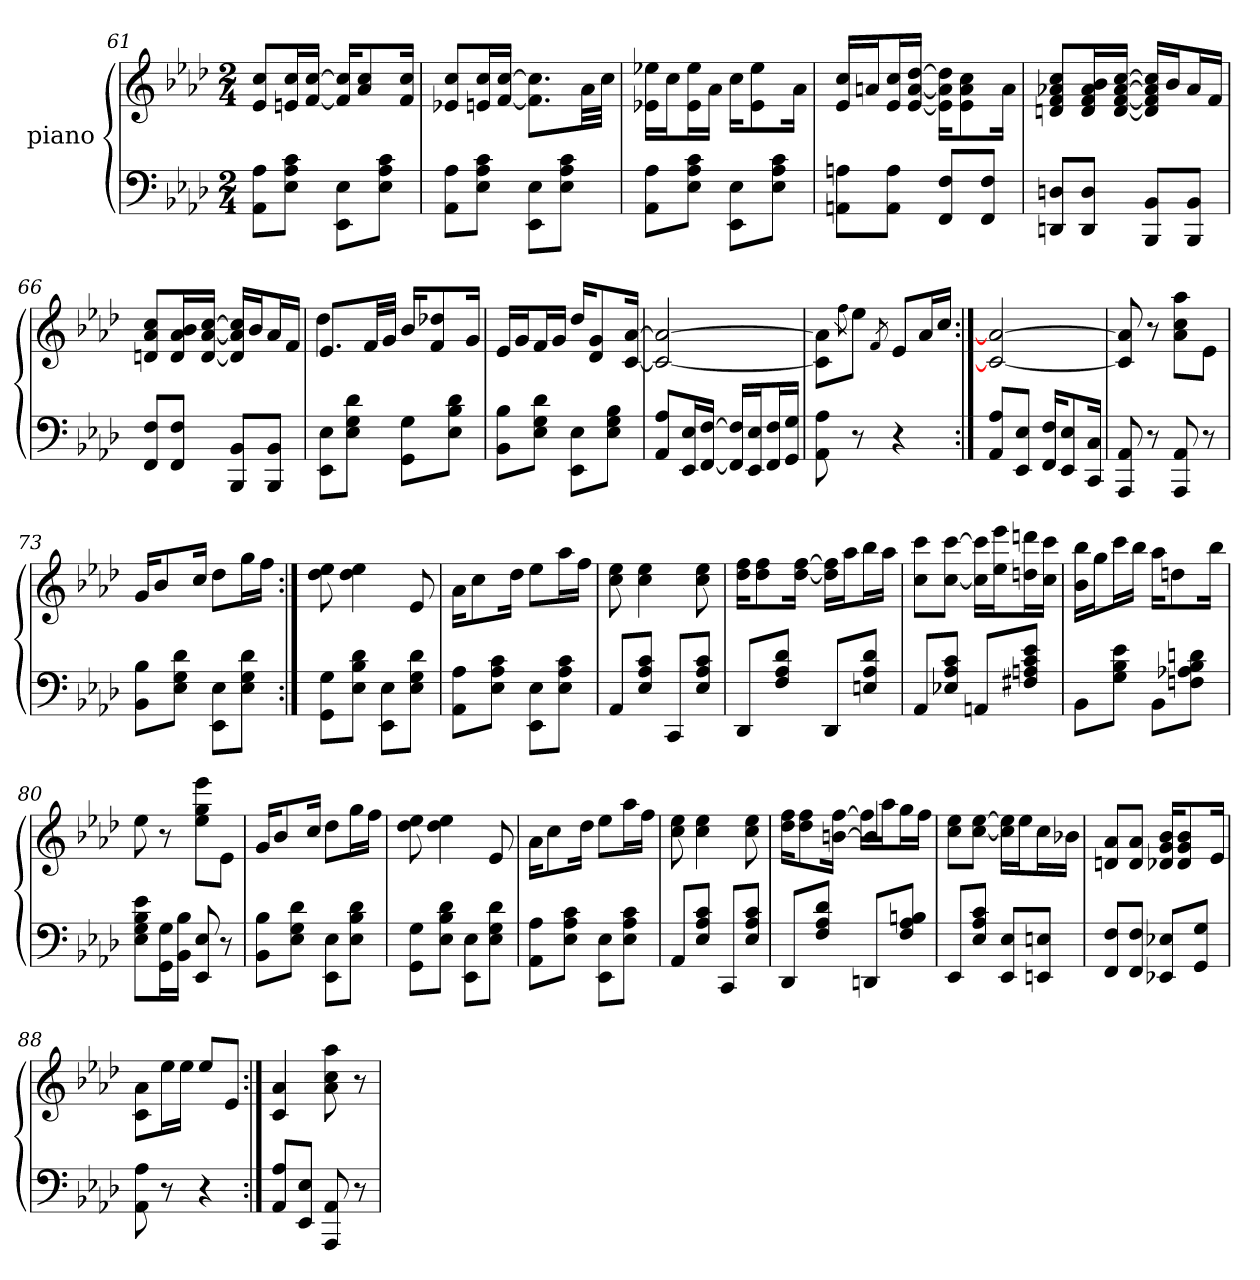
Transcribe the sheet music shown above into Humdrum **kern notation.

**kern	**kern
*part2	*part1
*staff2	*staff1
*I"piano	*I"piano
*clefF4	*clefG2
*k[b-e-a-d-]	*k[b-e-a-d-]
*A-:	*A-:
*M2/4	*M2/4
=61	=61
8A-\ 8AA-\L	8cc/ 8e-/L
8c\ 8A-\ 8E-\J	16cc/ 16en/L
.	[16cc/ [16f/JJ
8E-\ 8EE-\L	16cc]/ 16f]/KL
.	8cc/ 8a-/
8c\ 8A-\ 8E-\J	.
.	16cc/ 16f/Jk
=62	=62
8A-\ 8AA-\L	8cc/ 8e-X/L
8c\ 8A-\ 8E-\J	16cc/ 16en/L
.	[16cc/ [16f/JJ
8E-\ 8EE-\L	8.cc]\ 8.f]\L
8c\ 8A-\ 8E-\J	.
.	32a-\LL
.	32cc\JJJ
=63	=63
8A-\ 8AA-\L	16ee-X\ 16e-X\LL
.	16cc\J
8c\ 8A-\ 8E-\J	16ee-\ 16e-\L
.	16a-\JJ
8E-\ 8EE-\L	16cc\KL
.	8ee-\ 8e-\
8c\ 8A-\ 8E-\J	.
.	16a-\Jk
=64	=64
8An\ 8AAn\L	16cc/ 16e-/LL
.	16an/J
8A\ 8AA\J	16cc/ 16e-/L
.	[16dd-/ [16a/ [16e-/JJ
8F/ 8FF/L	16dd-]\ 16a]\ 16e-]\KL
.	8cc\ 8a\ 8e-\
8F/ 8FF/J	.
.	16a\Jk
=65	=65
8Dn/ 8DDn/L	8cc/ 8a-X/ 8f/ 8dn/L
8D/ 8DD/J	16b-/ 16a-/ 16f/ 16d/L
.	[16cc/ [16a-/ [16f/ [16d/JJ
8BB-/ 8BBB-/L	16cc]/ 16a-]/ 16f]/ 16d]/LL
.	16b-/J
8BB-/ 8BBB-/J	16a-/L
.	16f/JJ
=66	=66
8F/ 8FF/L	8cc/ 8a-/ 8dn/L
8F/ 8FF/J	16b-/ 16a-/ 16d/L
.	[16cc/ [16a-/ [16d/JJ
8BB-/ 8BBB-/L	16cc]/ 16a-]/ 16d]/LL
.	16b-/J
8BB-/ 8BBB-/J	16a-/L
.	16f/JJ
=67	=67
*	*^
8E-\ 8EE-\L	8.e-/L	4dd-
8d-\ 8G\ 8E-\J	.	.
.	32f/LL	.
.	32g/JJJ	.
8G\ 8GG\L	16b-/KL	4ryy
.	8dd-X/ 8f/	.
8d-\ 8B-\ 8E-\J	.	.
.	16g/Jk	.
*	*v	*v
=68	=68
8B-\ 8BB-\L	16e-/LL
.	16g/J
8d-\ 8G\ 8E-\J	16f/L
.	16g/JJ
8E-\ 8EE-\L	16dd-/KL
.	8g/ 8d-/
8B-\ 8G\ 8E-\J	.
.	[16a-/ [16c/Jk
=69	=69
8A-/ 8AA-/L	2a-_ 2c_
16E-/ 16EE-/L	.
[16F/ [16FF/JJ	.
16F]/ 16FF]/LL	.
16E-/ 16EE-/J	.
16F/ 16FF/L	.
16G/ 16GG/JJ	.
=70	=70
8A- 8AA-	8a-]\ 8c]\L
.	8qff\
8r	8ee-\J
.	8qf
4r	8e-/L
.	16a-/L
.	16cc/JJ
=71:|!	=71:|!
8A-/ 8AA-/L	2a-_ 2c_
8E-/ 8EE-/J	.
16F/ 16FF/KL	.
8E-/ 8EE-/	.
16C/ 16CC/Jk	.
=72	=72
8AA- 8AAA-	8a-] 8c]
8r	8r
8AA- 8AAA-	8aa-\ 8cc\ 8a-\L
8r	8e-\J
=73	=73
8B-\ 8BB-\L	16g/KL
.	8b-/
8d-\ 8G\ 8E-\J	.
.	16cc/Jk
8E-\ 8EE-\L	8dd-\L
8d-\ 8G\ 8E-\J	16gg\L
.	16ff\JJ
=74:|!	=74:|!
8G\ 8GG\L	8ee- 8dd-
8d-\ 8B-\ 8E-\J	4ee- 4dd-
8E-\ 8EE-\L	.
8d-\ 8G\ 8E-\J	8e-
=75	=75
8A-\ 8AA-\L	16a-\KL
.	8cc\
8c\ 8A-\ 8E-\J	.
.	16dd-\Jk
8E-\ 8EE-\L	8ee-\L
8c\ 8A-\ 8E-\J	16aa-\L
.	16ff\JJ
=76	=76
8AA-/L	8ee- 8cc
8c/ 8A-/ 8E-/J	4ee- 4cc
8CC/L	.
8c/ 8A-/ 8E-/J	8ee- 8cc
=77	=77
8DD-/L	16ff\ 16dd-\KL
.	8ff\ 8dd-\
8d-/ 8A-/ 8F/J	.
.	[16ff\ [16dd-\Jk
8DD-/L	16ff]\ 16dd-]\LL
.	16aa-\J
8d-/ 8A-/ 8En/J	16bb-\L
.	16aa-\JJ
=78	=78
8AA-/L	8ccc\ 8cc\L
8c/ 8A-/ 8E-X/J	[8ccc\ [8cc\J
8AAn/L	16ccc]\ 16cc]\LL
.	16eee-\ 16ee-\J
8e-/ 8c/ 8An/ 8F#X/J	16dddn\ 16ddn\L
.	16ccc\ 16cc\JJ
=79	=79
8BB-\L	16bb-\ 16b-\LL
.	16gg\J
8e-\ 8B-\ 8G\J	16ccc\L
.	16bb-\JJ
8BB-\L	16aa-\KL
.	8ddn\
8dn\ 8B-\ 8A-X\ 8Fn\J	.
.	16bb-\Jk
=80	=80
8e-\ 8B-\ 8G\ 8E-\L	8ee-
16G\ 16GG\L	8r
16B-\ 16BB-\JJ	.
8E- 8EE-	8eee-\ 8gg\ 8ee-\L
8r	8e-\J
=81	=81
8B-\ 8BB-\L	16g/KL
.	8b-/
8d-\ 8G\ 8E-\J	.
.	16cc/Jk
8E-\ 8EE-\L	8dd-\L
8d-\ 8B-\ 8E-\J	16gg\L
.	16ff\JJ
=82	=82
8G\ 8GG\L	8ee- 8dd-
8d-\ 8B-\ 8E-\J	4ee- 4dd-
8E-\ 8EE-\L	.
8d-\ 8G\ 8E-\J	8e-
=83	=83
8A-\ 8AA-\L	16a-\KL
.	8cc\
8c\ 8A-\ 8E-\J	.
.	16dd-\Jk
8E-\ 8EE-\L	8ee-\L
8c\ 8A-\ 8E-\J	16aa-\L
.	16ff\JJ
=84	=84
8AA-/L	8ee- 8cc
8c/ 8A-/ 8E-/J	4ee- 4cc
8CC/L	.
8c/ 8A-/ 8E-/J	8ee- 8cc
=85	=85
*	*^
8DD-/L	16ff\ 16dd-\KL	4ryy
.	8ff\ 8dd-\	.
8d-/ 8A-/ 8F/J	.	.
.	[16ff\ [16bn\Jk	.
8DDn/L	4b]	16ff\LL]
.	.	16aa-\J
8Bn/ 8A-/ 8F/J	.	16gg\L
.	.	16ff\JJ
*	*v	*v
=86	=86
8EE-/L	8ee-\ 8cc\L
8c/ 8A-/ 8E-/J	[8ee-\ [8cc\J
8E-/ 8EE-/L	16ee-]\ 16cc]\LL
.	16ee-\J
8En/ 8EEn/J	16cc\L
.	16b-X\JJ
=87	=87
8F/ 8FF/L	8a-/ 8dn/L
8F/ 8FF/J	8a-/ 8d/J
8E-X/ 8EE-X/L	16b-/ 16g/ 16d-X/KL
.	8b-/ 8g/ 8d-/
8G/ 8GG/J	.
.	16e-/Jk
=88	=88
8A- 8AA-	8a-\ 8c\L
8r	16ee-\L
.	16ee-\JJ
4r	8ee-/L
.	8e-/J
=89:|!	=89:|!
8A-/ 8AA-/L	4a- 4c
8E-/ 8EE-/J	.
8AA- 8AAA-	8aa- 8cc 8a-
8r	8r
=	=
*-	*-
